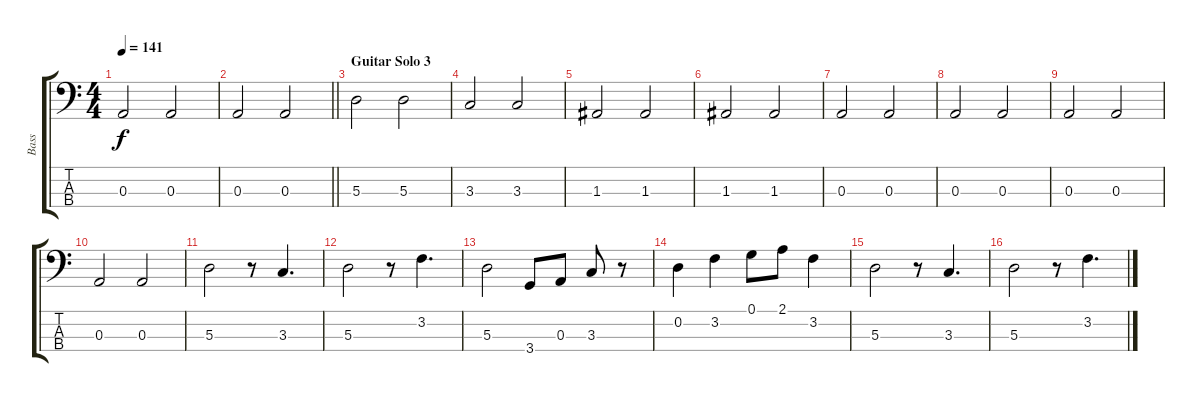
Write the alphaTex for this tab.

\track ("Bass" "Bass") {instrument electricbassfinger}
\staff {score tabs}
\tuning (G2 D2 A1 E1) {hide}
\ts (4 4)
\tempo 141
\clef f4
\ks c
0.3.2{dy f} 0.3.2 |
\barLineRight lightlight
0.3.2 0.3.2 |
\section ("" "Guitar Solo 3")
5.3.2 5.3.2 |
3.3.2 3.3.2 |
1.3.2 1.3.2 |
1.3.2 1.3.2 |
0.3.2 0.3.2 |
0.3.2 0.3.2 |
0.3.2 0.3.2 |
0.3.2 0.3.2 |
5.3.2 r.8 3.3.4{d} |
5.3.2 r.8 3.2.4{d} |
5.3.2 3.4.8 0.3.8 3.3.8 r.8 |
0.2.4 3.2.4 0.1.8 2.1.8 3.2.4 |
5.3.2 r.8 3.3.4{d} |
5.3.2 r.8 3.2.4{d}
